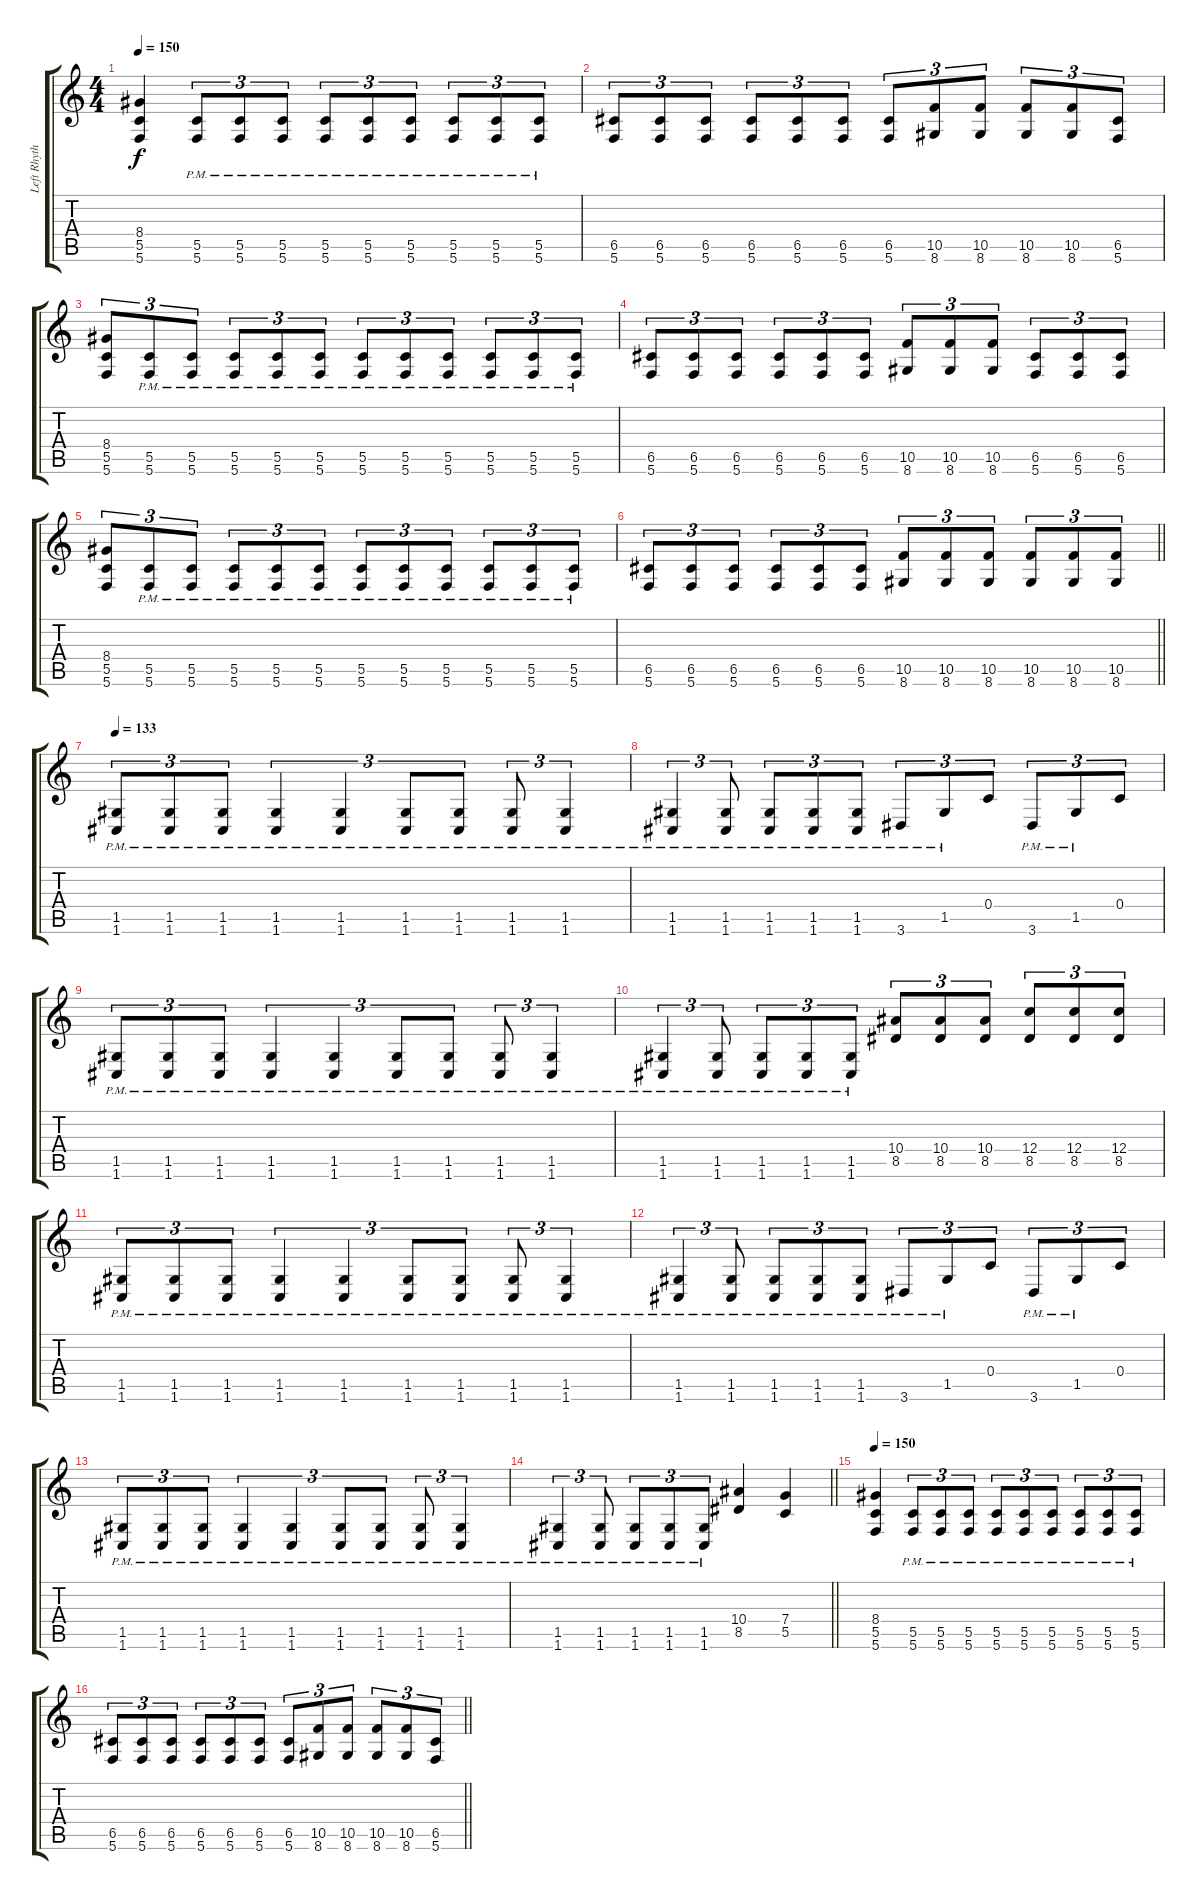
\track ("Left Rhythm" "Left Rhyth") {instrument distortionguitar}
\staff {score tabs}
\tuning (D4 A3 F3 C3 G2 C2) {hide}
\ts (4 4)
\tempo 150
\clef g2
\ks c
(8.4 5.5 5.6).4{dy f} (5.5{pm} 5.6{pm}).8{tu (3 2)} (5.5{pm} 5.6{pm}).8{tu (3 2)} (5.5{pm} 5.6{pm}).8{tu (3 2)} (5.5{pm} 5.6{pm}).8{tu (3 2)} (5.5{pm} 5.6{pm}).8{tu (3 2)} (5.5{pm} 5.6{pm}).8{tu (3 2)} (5.5{pm} 5.6{pm}).8{tu (3 2)} (5.5{pm} 5.6{pm}).8{tu (3 2)} (5.5{pm} 5.6{pm}).8{tu (3 2)} |
(6.5 5.6).8{tu (3 2)} (6.5 5.6).8{tu (3 2)} (6.5 5.6).8{tu (3 2)} (6.5 5.6).8{tu (3 2)} (6.5 5.6).8{tu (3 2)} (6.5 5.6).8{tu (3 2)} (6.5 5.6).8{tu (3 2)} (10.5 8.6).8{tu (3 2)} (10.5 8.6).8{tu (3 2)} (10.5 8.6).8{tu (3 2)} (10.5 8.6).8{tu (3 2)} (6.5 5.6).8{tu (3 2)} |
(8.4 5.5 5.6).8{tu (3 2)} (5.5{pm} 5.6{pm}).8{tu (3 2)} (5.5{pm} 5.6{pm}).8{tu (3 2)} (5.5{pm} 5.6{pm}).8{tu (3 2)} (5.5{pm} 5.6{pm}).8{tu (3 2)} (5.5{pm} 5.6{pm}).8{tu (3 2)} (5.5{pm} 5.6{pm}).8{tu (3 2)} (5.5{pm} 5.6{pm}).8{tu (3 2)} (5.5{pm} 5.6{pm}).8{tu (3 2)} (5.5{pm} 5.6{pm}).8{tu (3 2)} (5.5{pm} 5.6{pm}).8{tu (3 2)} (5.5{pm} 5.6{pm}).8{tu (3 2)} |
(6.5 5.6).8{tu (3 2)} (6.5 5.6).8{tu (3 2)} (6.5 5.6).8{tu (3 2)} (6.5 5.6).8{tu (3 2)} (6.5 5.6).8{tu (3 2)} (6.5 5.6).8{tu (3 2)} (10.5 8.6).8{tu (3 2)} (10.5 8.6).8{tu (3 2)} (10.5 8.6).8{tu (3 2)} (6.5 5.6).8{tu (3 2)} (6.5 5.6).8{tu (3 2)} (6.5 5.6).8{tu (3 2)} |
(8.4 5.5 5.6).8{tu (3 2)} (5.5{pm} 5.6{pm}).8{tu (3 2)} (5.5{pm} 5.6{pm}).8{tu (3 2)} (5.5{pm} 5.6{pm}).8{tu (3 2)} (5.5{pm} 5.6{pm}).8{tu (3 2)} (5.5{pm} 5.6{pm}).8{tu (3 2)} (5.5{pm} 5.6{pm}).8{tu (3 2)} (5.5{pm} 5.6{pm}).8{tu (3 2)} (5.5{pm} 5.6{pm}).8{tu (3 2)} (5.5{pm} 5.6{pm}).8{tu (3 2)} (5.5{pm} 5.6{pm}).8{tu (3 2)} (5.5{pm} 5.6{pm}).8{tu (3 2)} |
\barLineRight lightlight
(6.5 5.6).8{tu (3 2)} (6.5 5.6).8{tu (3 2)} (6.5 5.6).8{tu (3 2)} (6.5 5.6).8{tu (3 2)} (6.5 5.6).8{tu (3 2)} (6.5 5.6).8{tu (3 2)} (10.5 8.6).8{tu (3 2)} (10.5 8.6).8{tu (3 2)} (10.5 8.6).8{tu (3 2)} (10.5 8.6).8{tu (3 2)} (10.5 8.6).8{tu (3 2)} (10.5 8.6).8{tu (3 2)} |
\section ("" "")
\tempo 133
(1.5{pm} 1.6{pm}).8{tu (3 2)} (1.5{pm} 1.6{pm}).8{tu (3 2)} (1.5{pm} 1.6{pm}).8{tu (3 2)} (1.5{pm} 1.6{pm}).4{tu (3 2)} (1.5{pm} 1.6{pm}).4{tu (3 2)} (1.5{pm} 1.6{pm}).8{tu (3 2)} (1.5{pm} 1.6{pm}).8{tu (3 2)} (1.5{pm} 1.6{pm}).8{tu (3 2)} (1.5{pm} 1.6{pm}).4{tu (3 2)} |
(1.5{pm} 1.6{pm}).4{tu (3 2)} (1.5{pm} 1.6{pm}).8{tu (3 2)} (1.5{pm} 1.6{pm}).8{tu (3 2)} (1.5{pm} 1.6{pm}).8{tu (3 2)} (1.5{pm} 1.6{pm}).8{tu (3 2)} 3.6{pm}.8{tu (3 2)} 1.5{pm}.8{tu (3 2)} 0.4.8{tu (3 2)} 3.6{pm}.8{tu (3 2)} 1.5{pm}.8{tu (3 2)} 0.4.8{tu (3 2)} |
(1.5{pm} 1.6{pm}).8{tu (3 2)} (1.5{pm} 1.6{pm}).8{tu (3 2)} (1.5{pm} 1.6{pm}).8{tu (3 2)} (1.5{pm} 1.6{pm}).4{tu (3 2)} (1.5{pm} 1.6{pm}).4{tu (3 2)} (1.5{pm} 1.6{pm}).8{tu (3 2)} (1.5{pm} 1.6{pm}).8{tu (3 2)} (1.5{pm} 1.6{pm}).8{tu (3 2)} (1.5{pm} 1.6{pm}).4{tu (3 2)} |
(1.5{pm} 1.6{pm}).4{tu (3 2)} (1.5{pm} 1.6{pm}).8{tu (3 2)} (1.5{pm} 1.6{pm}).8{tu (3 2)} (1.5{pm} 1.6{pm}).8{tu (3 2)} (1.5{pm} 1.6{pm}).8{tu (3 2)} (10.4 8.5).8{tu (3 2)} (10.4 8.5).8{tu (3 2)} (10.4 8.5).8{tu (3 2)} (12.4 8.5).8{tu (3 2)} (12.4 8.5).8{tu (3 2)} (12.4 8.5).8{tu (3 2)} |
(1.5{pm} 1.6{pm}).8{tu (3 2)} (1.5{pm} 1.6{pm}).8{tu (3 2)} (1.5{pm} 1.6{pm}).8{tu (3 2)} (1.5{pm} 1.6{pm}).4{tu (3 2)} (1.5{pm} 1.6{pm}).4{tu (3 2)} (1.5{pm} 1.6{pm}).8{tu (3 2)} (1.5{pm} 1.6{pm}).8{tu (3 2)} (1.5{pm} 1.6{pm}).8{tu (3 2)} (1.5{pm} 1.6{pm}).4{tu (3 2)} |
(1.5{pm} 1.6{pm}).4{tu (3 2)} (1.5{pm} 1.6{pm}).8{tu (3 2)} (1.5{pm} 1.6{pm}).8{tu (3 2)} (1.5{pm} 1.6{pm}).8{tu (3 2)} (1.5{pm} 1.6{pm}).8{tu (3 2)} 3.6{pm}.8{tu (3 2)} 1.5{pm}.8{tu (3 2)} 0.4.8{tu (3 2)} 3.6{pm}.8{tu (3 2)} 1.5{pm}.8{tu (3 2)} 0.4.8{tu (3 2)} |
(1.5{pm} 1.6{pm}).8{tu (3 2)} (1.5{pm} 1.6{pm}).8{tu (3 2)} (1.5{pm} 1.6{pm}).8{tu (3 2)} (1.5{pm} 1.6{pm}).4{tu (3 2)} (1.5{pm} 1.6{pm}).4{tu (3 2)} (1.5{pm} 1.6{pm}).8{tu (3 2)} (1.5{pm} 1.6{pm}).8{tu (3 2)} (1.5{pm} 1.6{pm}).8{tu (3 2)} (1.5{pm} 1.6{pm}).4{tu (3 2)} |
\barLineRight lightlight
(1.5{pm} 1.6{pm}).4{tu (3 2)} (1.5{pm} 1.6{pm}).8{tu (3 2)} (1.5{pm} 1.6{pm}).8{tu (3 2)} (1.5{pm} 1.6{pm}).8{tu (3 2)} (1.5{pm} 1.6{pm}).8{tu (3 2)} (10.4 8.5).4 (7.4 5.5).4 |
\section ("" "")
\tempo 150
(8.4 5.5 5.6).4 (5.5{pm} 5.6{pm}).8{tu (3 2)} (5.5{pm} 5.6{pm}).8{tu (3 2)} (5.5{pm} 5.6{pm}).8{tu (3 2)} (5.5{pm} 5.6{pm}).8{tu (3 2)} (5.5{pm} 5.6{pm}).8{tu (3 2)} (5.5{pm} 5.6{pm}).8{tu (3 2)} (5.5{pm} 5.6{pm}).8{tu (3 2)} (5.5{pm} 5.6{pm}).8{tu (3 2)} (5.5{pm} 5.6{pm}).8{tu (3 2)} |
\barLineRight lightlight
(6.5 5.6).8{tu (3 2)} (6.5 5.6).8{tu (3 2)} (6.5 5.6).8{tu (3 2)} (6.5 5.6).8{tu (3 2)} (6.5 5.6).8{tu (3 2)} (6.5 5.6).8{tu (3 2)} (6.5 5.6).8{tu (3 2)} (10.5 8.6).8{tu (3 2)} (10.5 8.6).8{tu (3 2)} (10.5 8.6).8{tu (3 2)} (10.5 8.6).8{tu (3 2)} (6.5 5.6).8{tu (3 2)}
